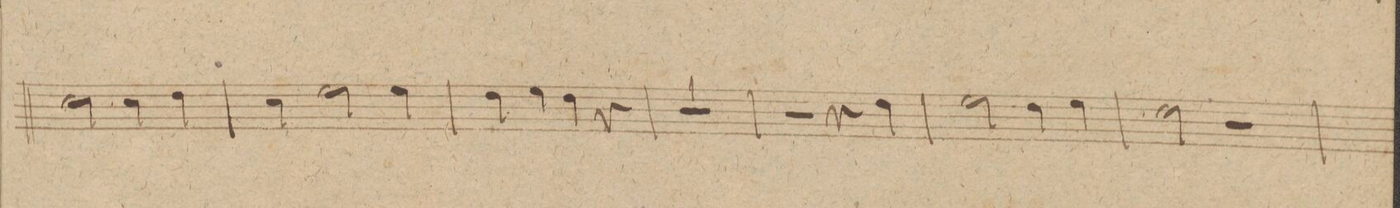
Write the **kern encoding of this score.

**kern	**dynam
*I"Trompetto 2do in A.	*
*clefG2	*
*k[f#c#g#]	*
*met(c|)	*
*M2/2	*
2a\	.
4a\	.
4b\	.
=249	=249
4a\	.
2cc#\	.
4cc#\	.
=250	=250
4b\	.
4cc#\	.
4b\	.
4r	.
=251	=251
1r	.
=252	=252
2r	.
4r	.
4b\	.
=253	=253
2cc#\	.
4b\	.
4cc#\	.
=254	=254
2b\	.
2r	.
=255	=255
*-	*-
